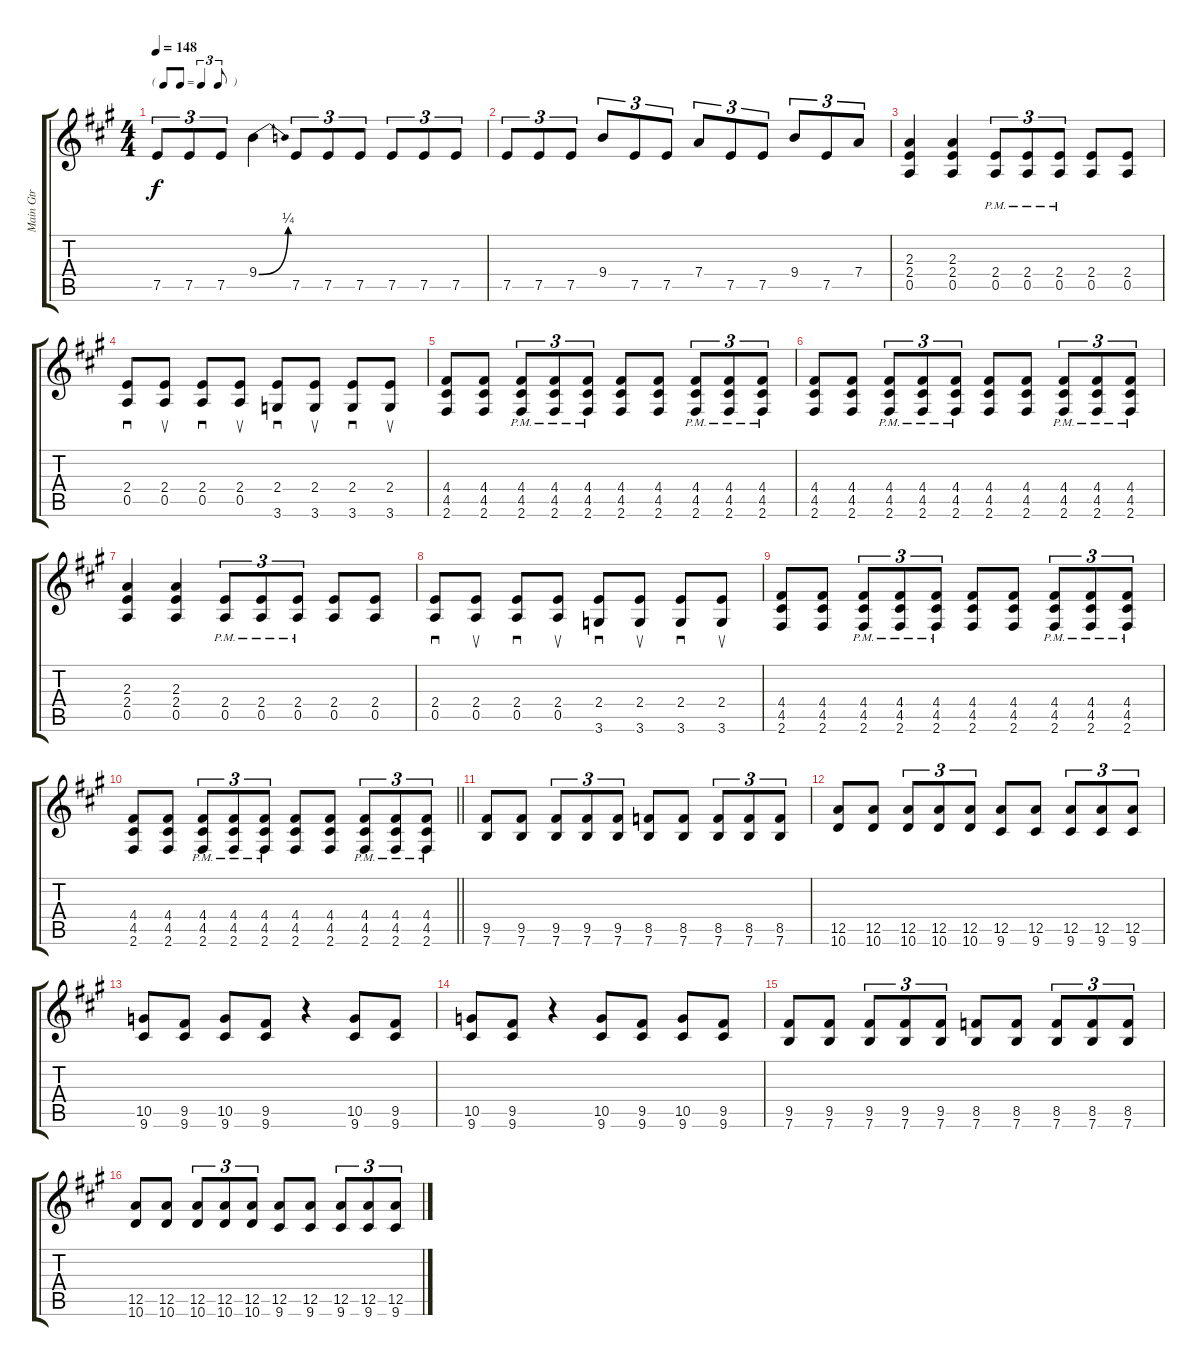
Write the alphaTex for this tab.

\track ("Main Gtr" "Main Gtr") {instrument overdrivenguitar}
\staff {score tabs}
\tuning (E4 B3 G3 D3 A2 E2) {hide}
\ts (4 4)
\tf triplet8th
\tempo 148
\clef g2
\ks f#minor
7.5.8{tu (3 2) dy f} 7.5.8{tu (3 2)} 7.5.8{tu (3 2)} 9.4{be (bend 0 0 60 1)}.4 7.5.8{tu (3 2)} 7.5.8{tu (3 2)} 7.5.8{tu (3 2)} 7.5.8{tu (3 2)} 7.5.8{tu (3 2)} 7.5.8{tu (3 2)} |
7.5.8{tu (3 2)} 7.5.8{tu (3 2)} 7.5.8{tu (3 2)} 9.4.8{tu (3 2)} 7.5.8{tu (3 2)} 7.5.8{tu (3 2)} 7.4.8{tu (3 2)} 7.5.8{tu (3 2)} 7.5.8{tu (3 2)} 9.4.8{tu (3 2)} 7.5.8{tu (3 2)} 7.4.8{tu (3 2)} |
(2.3 2.4 0.5).4 (2.3 2.4 0.5).4 (2.4{pm} 0.5{pm}).8{tu (3 2)} (2.4{pm} 0.5{pm}).8{tu (3 2)} (2.4{pm} 0.5{pm}).8{tu (3 2)} (2.4 0.5).8 (2.4 0.5).8 |
(2.4 0.5).8{sd} (2.4 0.5).8{su} (2.4 0.5).8{sd} (2.4 0.5).8{su} (2.4 3.6).8{sd} (2.4 3.6).8{su} (2.4 3.6).8{sd} (2.4 3.6).8{su} |
(4.4 4.5 2.6).8 (4.4 4.5 2.6).8 (4.4{pm} 4.5{pm} 2.6{pm}).8{tu (3 2)} (4.4{pm} 4.5{pm} 2.6{pm}).8{tu (3 2)} (4.4{pm} 4.5{pm} 2.6{pm}).8{tu (3 2)} (4.4 4.5 2.6).8 (4.4 4.5 2.6).8 (4.4{pm} 4.5{pm} 2.6{pm}).8{tu (3 2)} (4.4{pm} 4.5{pm} 2.6{pm}).8{tu (3 2)} (4.4{pm} 4.5{pm} 2.6{pm}).8{tu (3 2)} |
(4.4 4.5 2.6).8 (4.4 4.5 2.6).8 (4.4{pm} 4.5{pm} 2.6{pm}).8{tu (3 2)} (4.4{pm} 4.5{pm} 2.6{pm}).8{tu (3 2)} (4.4{pm} 4.5{pm} 2.6{pm}).8{tu (3 2)} (4.4 4.5 2.6).8 (4.4 4.5 2.6).8 (4.4{pm} 4.5{pm} 2.6{pm}).8{tu (3 2)} (4.4{pm} 4.5{pm} 2.6{pm}).8{tu (3 2)} (4.4{pm} 4.5{pm} 2.6{pm}).8{tu (3 2)} |
(2.3 2.4 0.5).4 (2.3 2.4 0.5).4 (2.4{pm} 0.5{pm}).8{tu (3 2)} (2.4{pm} 0.5{pm}).8{tu (3 2)} (2.4{pm} 0.5{pm}).8{tu (3 2)} (2.4 0.5).8 (2.4 0.5).8 |
(2.4 0.5).8{sd} (2.4 0.5).8{su} (2.4 0.5).8{sd} (2.4 0.5).8{su} (2.4 3.6).8{sd} (2.4 3.6).8{su} (2.4 3.6).8{sd} (2.4 3.6).8{su} |
(4.4 4.5 2.6).8 (4.4 4.5 2.6).8 (4.4{pm} 4.5{pm} 2.6{pm}).8{tu (3 2)} (4.4{pm} 4.5{pm} 2.6{pm}).8{tu (3 2)} (4.4{pm} 4.5{pm} 2.6{pm}).8{tu (3 2)} (4.4 4.5 2.6).8 (4.4 4.5 2.6).8 (4.4{pm} 4.5{pm} 2.6{pm}).8{tu (3 2)} (4.4{pm} 4.5{pm} 2.6{pm}).8{tu (3 2)} (4.4{pm} 4.5{pm} 2.6{pm}).8{tu (3 2)} |
\barLineRight lightlight
(4.4 4.5 2.6).8 (4.4 4.5 2.6).8 (4.4{pm} 4.5{pm} 2.6{pm}).8{tu (3 2)} (4.4{pm} 4.5{pm} 2.6{pm}).8{tu (3 2)} (4.4{pm} 4.5{pm} 2.6{pm}).8{tu (3 2)} (4.4 4.5 2.6).8 (4.4 4.5 2.6).8 (4.4{pm} 4.5{pm} 2.6{pm}).8{tu (3 2)} (4.4{pm} 4.5{pm} 2.6{pm}).8{tu (3 2)} (4.4{pm} 4.5{pm} 2.6{pm}).8{tu (3 2)} |
(9.5 7.6).8 (9.5 7.6).8 (9.5 7.6).8{tu (3 2)} (9.5 7.6).8{tu (3 2)} (9.5 7.6).8{tu (3 2)} (8.5 7.6).8 (8.5 7.6).8 (8.5 7.6).8{tu (3 2)} (8.5 7.6).8{tu (3 2)} (8.5 7.6).8{tu (3 2)} |
(12.5 10.6).8 (12.5 10.6).8 (12.5 10.6).8{tu (3 2)} (12.5 10.6).8{tu (3 2)} (12.5 10.6).8{tu (3 2)} (12.5 9.6).8 (12.5 9.6).8 (12.5 9.6).8{tu (3 2)} (12.5 9.6).8{tu (3 2)} (12.5 9.6).8{tu (3 2)} |
(10.5 9.6).8 (9.5 9.6).8 (10.5 9.6).8 (9.5 9.6).8 r.4 (10.5 9.6).8 (9.5 9.6).8 |
(10.5 9.6).8 (9.5 9.6).8 r.4 (10.5 9.6).8 (9.5 9.6).8 (10.5 9.6).8 (9.5 9.6).8 |
(9.5 7.6).8 (9.5 7.6).8 (9.5 7.6).8{tu (3 2)} (9.5 7.6).8{tu (3 2)} (9.5 7.6).8{tu (3 2)} (8.5 7.6).8 (8.5 7.6).8 (8.5 7.6).8{tu (3 2)} (8.5 7.6).8{tu (3 2)} (8.5 7.6).8{tu (3 2)} |
(12.5 10.6).8 (12.5 10.6).8 (12.5 10.6).8{tu (3 2)} (12.5 10.6).8{tu (3 2)} (12.5 10.6).8{tu (3 2)} (12.5 9.6).8 (12.5 9.6).8 (12.5 9.6).8{tu (3 2)} (12.5 9.6).8{tu (3 2)} (12.5 9.6).8{tu (3 2)}
